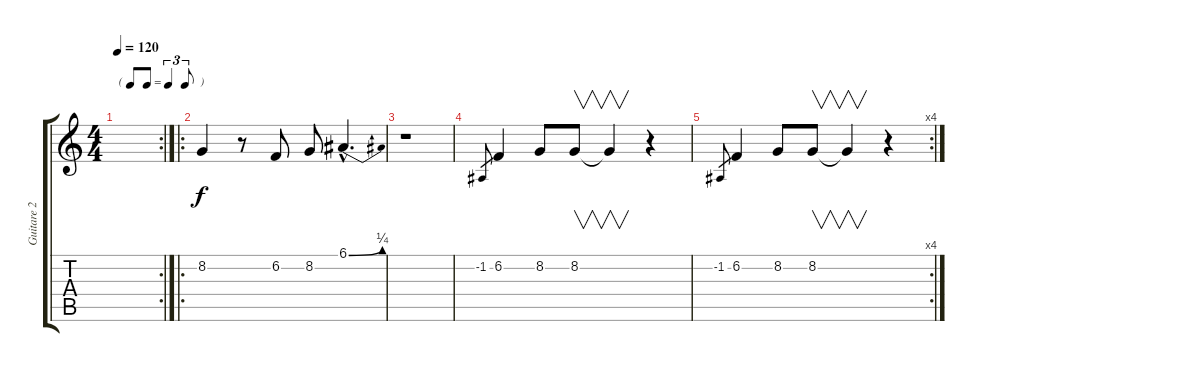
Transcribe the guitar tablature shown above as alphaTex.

\track ("Guitare 2" "Guitare 2") {instrument sitar}
\staff {score tabs}
\tuning (E4 B3 G3 D3 A2 E2) {hide}
\rc 2
\ts (4 4)
\tf triplet8th
\tempo 120
\clef g2
\ks c
|
\ro
8.2.4 r.8 6.2.8 8.2.8 6.1{be (bend 0 0 60 1) hac}.4{d} |
r.1 |
-1.2.8{gr} 6.2.4 8.2.8 8.2.8{v} 8.2{t}.4{v} r.4 |
\rc 4
-1.2.8{gr} 6.2.4 8.2.8 8.2.8{v} 8.2{t}.4{v} r.4
